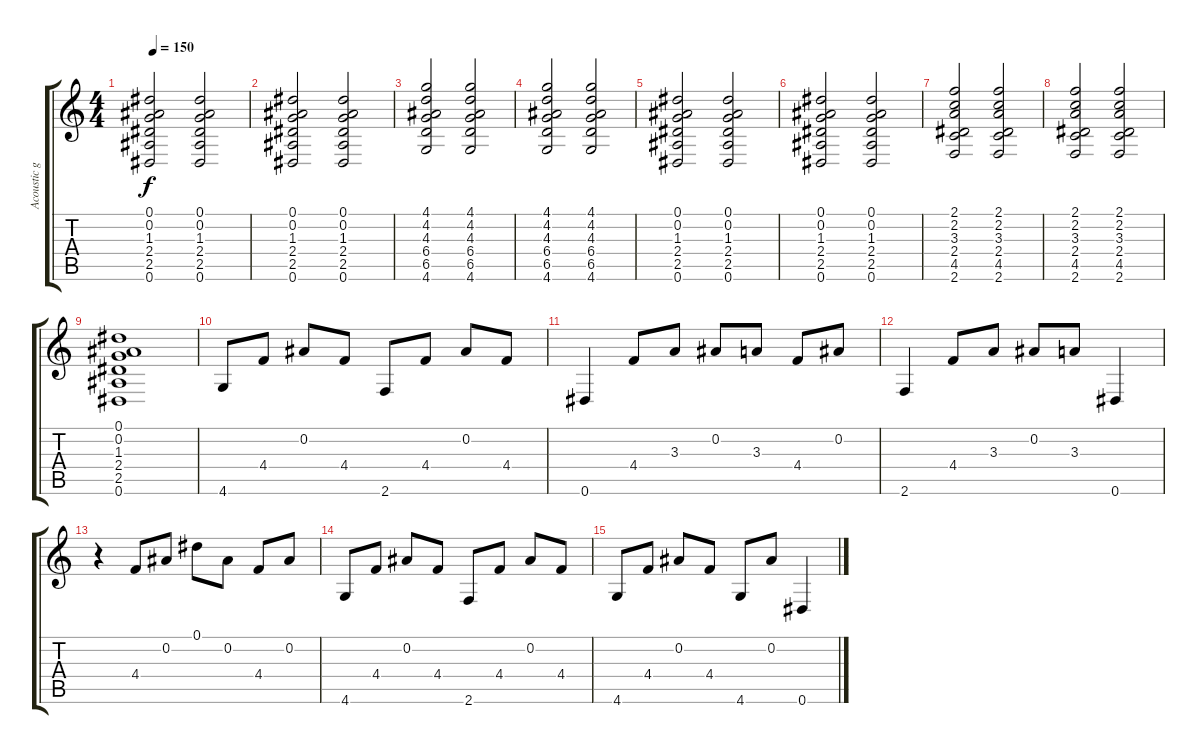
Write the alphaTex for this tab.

\track ("Acoustic guitar" "Acoustic g") {instrument acousticguitarsteel}
\staff {score tabs}
\tuning (Eb4 Bb3 Gb3 Db3 Ab2 Eb2) {hide}
\ts (4 4)
\tempo 150
\clef g2
\ks c
(0.1 0.2 1.3 2.4 2.5 0.6).2{dy f} (0.1 0.2 1.3 2.4 2.5 0.6).2 |
(0.1 0.2 1.3 2.4 2.5 0.6).2 (0.1 0.2 1.3 2.4 2.5 0.6).2 |
(4.1 4.2 4.3 6.4 6.5 4.6).2 (4.1 4.2 4.3 6.4 6.5 4.6).2 |
(4.1 4.2 4.3 6.4 6.5 4.6).2 (4.1 4.2 4.3 6.4 6.5 4.6).2 |
(0.1 0.2 1.3 2.4 2.5 0.6).2 (0.1 0.2 1.3 2.4 2.5 0.6).2 |
(0.1 0.2 1.3 2.4 2.5 0.6).2 (0.1 0.2 1.3 2.4 2.5 0.6).2 |
(2.1 2.2 3.3 2.4 4.5 2.6).2 (2.1 2.2 3.3 2.4 4.5 2.6).2 |
(2.1 2.2 3.3 2.4 4.5 2.6).2 (2.1 2.2 3.3 2.4 4.5 2.6).2 |
(0.1 0.2 1.3 2.4 2.5 0.6).1 |
4.6.8 4.4.8 0.2.8 4.4.8 2.6.8 4.4.8 0.2.8 4.4.8 |
0.6.4 4.4.8 3.3.8 0.2.8 3.3.8 4.4.8 0.2.8 |
2.6.4 4.4.8 3.3.8 0.2.8 3.3.8 0.6.4 |
r.4 4.4.8 0.2.8 0.1.8 0.2.8 4.4.8 0.2.8 |
4.6.8 4.4.8 0.2.8 4.4.8 2.6.8 4.4.8 0.2.8 4.4.8 |
4.6.8 4.4.8 0.2.8 4.4.8 4.6.8 0.2.8 0.6.4
